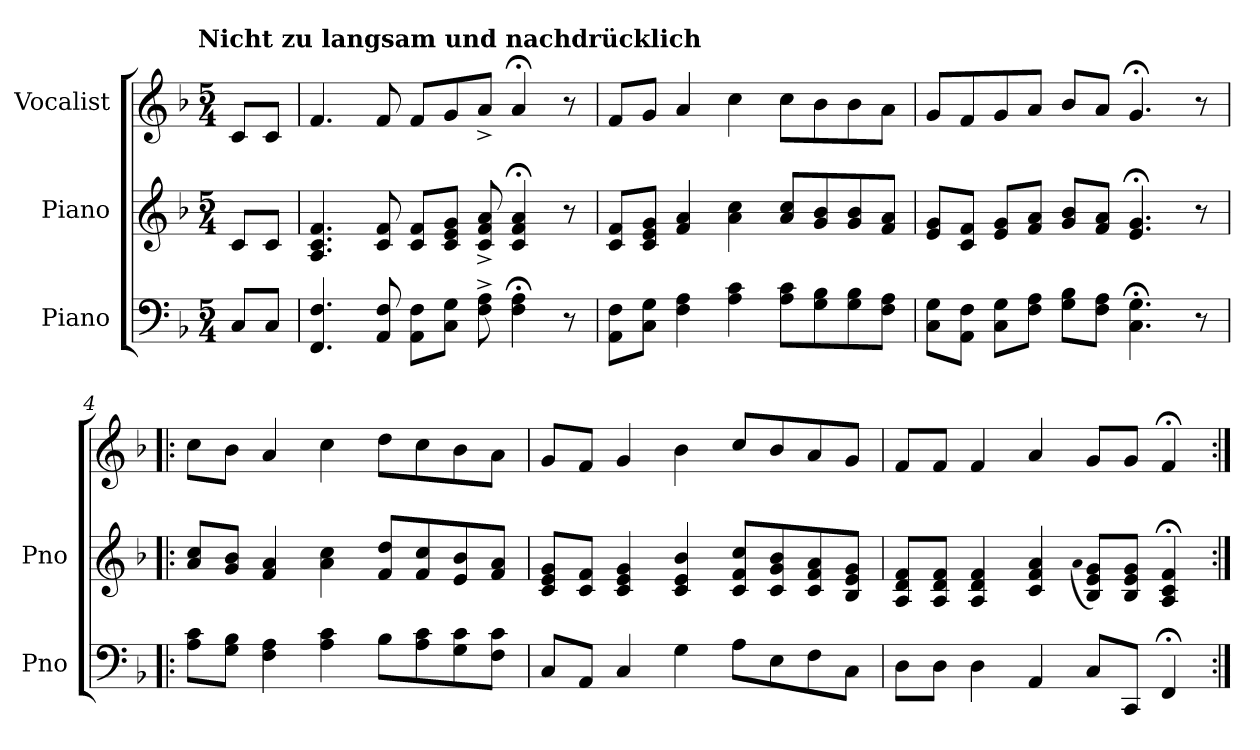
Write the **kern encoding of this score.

**kern	**kern	**kern
*part3	*part2	*part1
*staff3	*staff2	*staff1
*I"Piano	*I"Piano	*I"Vocalist
*I'Pno	*I'Pno	*
*clefF4	*clefG2	*clefG2
*k[b-]	*k[b-]	*k[b-]
*F:	*F:	*F:
!!LO:TX:omd:t=Nicht zu langsam und nachdrücklich
*M5/4	*M5/4	*M5/4
*MM92	*MM92	*MM92
=	=	=
8CL	8cL	8c/L
8CJ	8cJ	8c/J
=1	=1	=1
4.FF 4.F	4.A 4.c 4.f	4.f
8AA 8F	8c 8f	8f
8AA 8FL	8c 8fL	8f/L
8C 8GJ	8c 8e 8gJ	8g/
8F^ 8A^	8c^ 8f^ 8a^	8a^/J
4F;< 4A;<	4c;< 4f;< 4a;<	4a;<
8r	8r	8r
=2	=2	=2
8AA 8FL	8c 8fL	8f/L
8C 8GJ	8c 8e 8gJ	8g/J
4F 4A	4f 4a	4a
4A 4c	4a 4cc	4cc
8A 8cL	8a 8ccL	8cc\L
8G 8B-	8g 8b-	8b-\
8G 8B-	8g 8b-	8b-\
8F 8AJ	8f 8aJ	8a\J
=3	=3	=3
8C 8GL	8e 8gL	8g/L
8AA 8FJ	8c 8fJ	8f/
8C 8GL	8e 8gL	8g/
8F 8AJ	8f 8aJ	8a/J
8G 8B-L	8g 8b-L	8b-/L
8F 8AJ	8f 8aJ	8a/J
4.C;< 4.G;<	4.e;< 4.g;<	4.g;<
8r	8r	8r
=4!|:	=4!|:	=4!|:
8A 8cL	8a 8ccL	8cc\L
8G 8B-J	8g 8b-J	8b-\J
4F 4A	4f 4a	4a
4A 4c	4a 4cc	4cc
8B-L	8f 8ddL	8dd\L
8A 8c	8f 8cc	8cc\
8G 8c	8e 8b-	8b-\
8F 8cJ	8f 8aJ	8a\J
=5	=5	=5
8CL	8c 8e 8gL	8g/L
8AAJ	8c 8fJ	8f/J
4C	4c 4e 4g	4g
4G	4c 4e 4b-	4b-
8AL	8c 8f 8ccL	8cc/L
8E	8c 8g 8b-	8b-/
8F	8c 8f 8a	8a/
8CJ	8B- 8e 8gJ	8g/J
=6	=6	=6
8DL	8A 8d 8fL	8f/L
8DJ	8A 8d 8fJ	8f/J
4D	4A 4d 4f	4f
4AA	4c 4f 4a	4a
.	(qa	.
8CL	8B- 8e 8gL)	8g/L
8CCJ	8B- 8e 8gJ	8g/J
4FF;<	4A;< 4c;< 4f;<	4f;<
=:|!	=:|!	=:|!
*-	*-	*-
